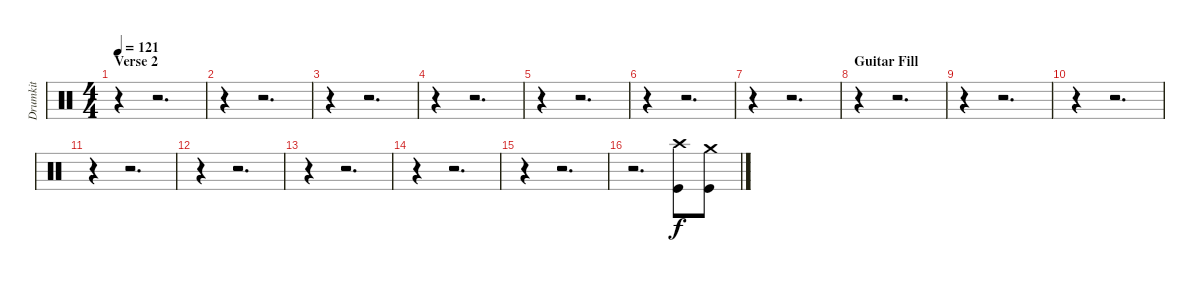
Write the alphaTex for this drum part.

\track ("Drumkit" "Drumkit") {instrument percussion}
\staff {score}
\articulation defaults
\ts (4 4)
\section ("" "Verse 2")
\tempo 121
\clef neutral
\ks c
r.4{dy f} r.2{d} |
r.4 r.2{d} |
r.4 r.2{d} |
r.4 r.2{d} |
r.4 r.2{d} |
r.4 r.2{d} |
r.4 r.2{d} |
\section ("" "Guitar Fill")
r.4 r.2{d} |
r.4 r.2{d} |
r.4 r.2{d} |
r.4 r.2{d} |
r.4 r.2{d} |
r.4 r.2{d} |
r.4 r.2{d} |
r.4 r.2{d} |
r.2{d} ("Crash high (hit)" "Kick (hit)").8 ("Crash medium (hit)" "Kick (hit)").8
